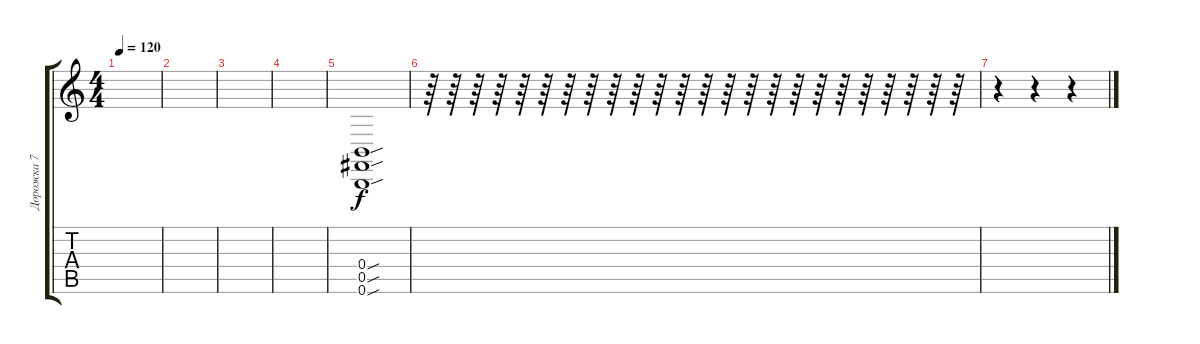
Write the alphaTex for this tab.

\track ("Дорожка 7" "Дорожка 7") {instrument lead7fifths}
\staff {score tabs}
\tuning (Db4 Ab3 E3 B2 Gb2 B1) {hide}
\ts (4 4)
\tempo 120
\clef g2
\ks c
|
|
|
|
(0.4{sou} 0.5{sou} 0.6{sou}).1 |
r.64 r.64 r.64 r.64 r.64 r.64 r.64 r.64 r.64 r.64 r.64 r.64 r.64 r.64 r.64 r.64 r.64 r.64 r.64 r.64 r.64 r.64 r.64 r.64 |
r.4 r.4 r.4
